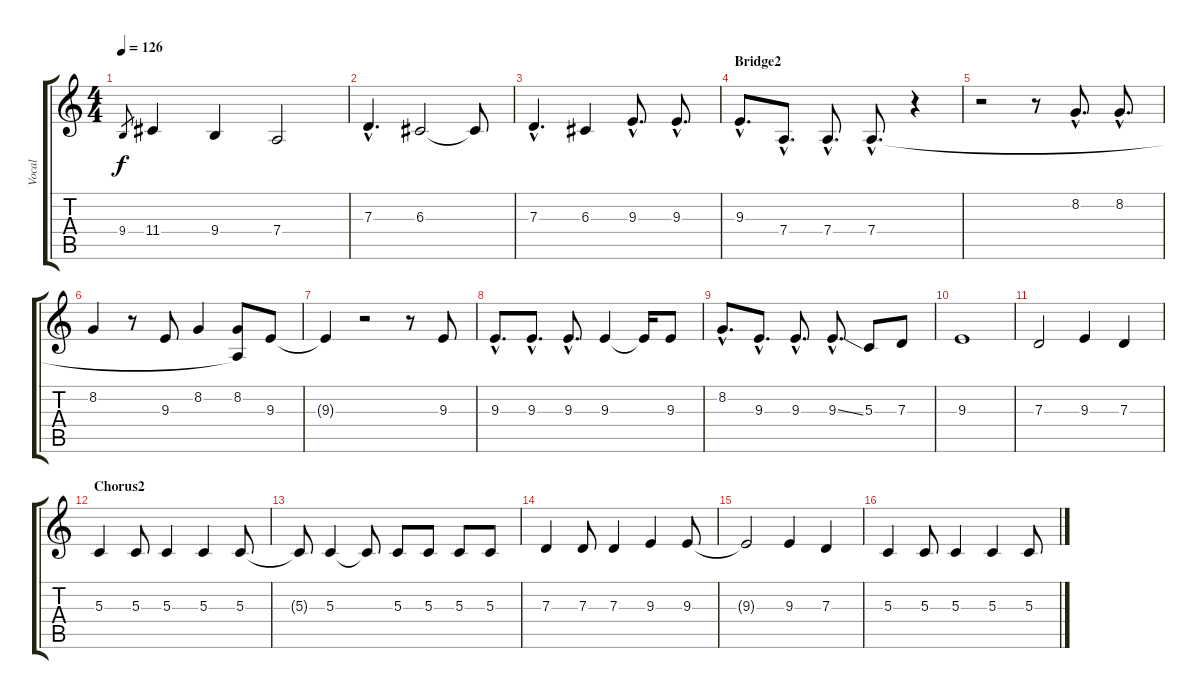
\track ("Vocal" "Vocal") {instrument tenorsax}
\staff {score tabs}
\tuning (E4 B3 G3 D3 A2 E2) {hide}
\ts (4 4)
\tempo 126
\clef g2
\ks c
9.4.8{gr dy f} 11.4.4 9.4.4 7.4.2 |
7.3{hac}.4{d} 6.3.2 6.3{t}.8 |
7.3{hac}.4{d} 6.3.4 9.3{hac}.8{d} 9.3{hac}.8{d} |
\section ("" "Bridge2")
9.3{hac}.8{d} 7.4{hac}.8{d} 7.4{hac}.8{d} 7.4{hac}.8{d} r.4 |
r.2 r.8 8.2{hac}.8{d} 8.2{hac}.8{d} |
8.2.4 r.8 9.3.8 8.2.4 (8.2 7.4{t}).8 9.3.8 |
9.3{t}.4 r.2 r.8 9.3.8 |
9.3{hac}.8{d} 9.3{hac}.8{d} 9.3{hac}.8{d} 9.3.4 9.3{t}.16 9.3.8 |
8.2{hac}.8{d} 9.3{hac}.8{d} 9.3{hac}.8{d} 9.3{ss hac}.8{d} 5.3.8 7.3.8 |
9.3.1 |
7.3.2 9.3.4 7.3.4 |
\section ("" "Chorus2")
5.3.4 5.3.8 5.3.4 5.3.4 5.3.8 |
5.3{t}.8 5.3.4 5.3{t}.8 5.3.8 5.3.8 5.3.8 5.3.8 |
7.3.4 7.3.8 7.3.4 9.3.4 9.3.8 |
9.3{t}.2 9.3.4 7.3.4 |
5.3.4 5.3.8 5.3.4 5.3.4 5.3.8
